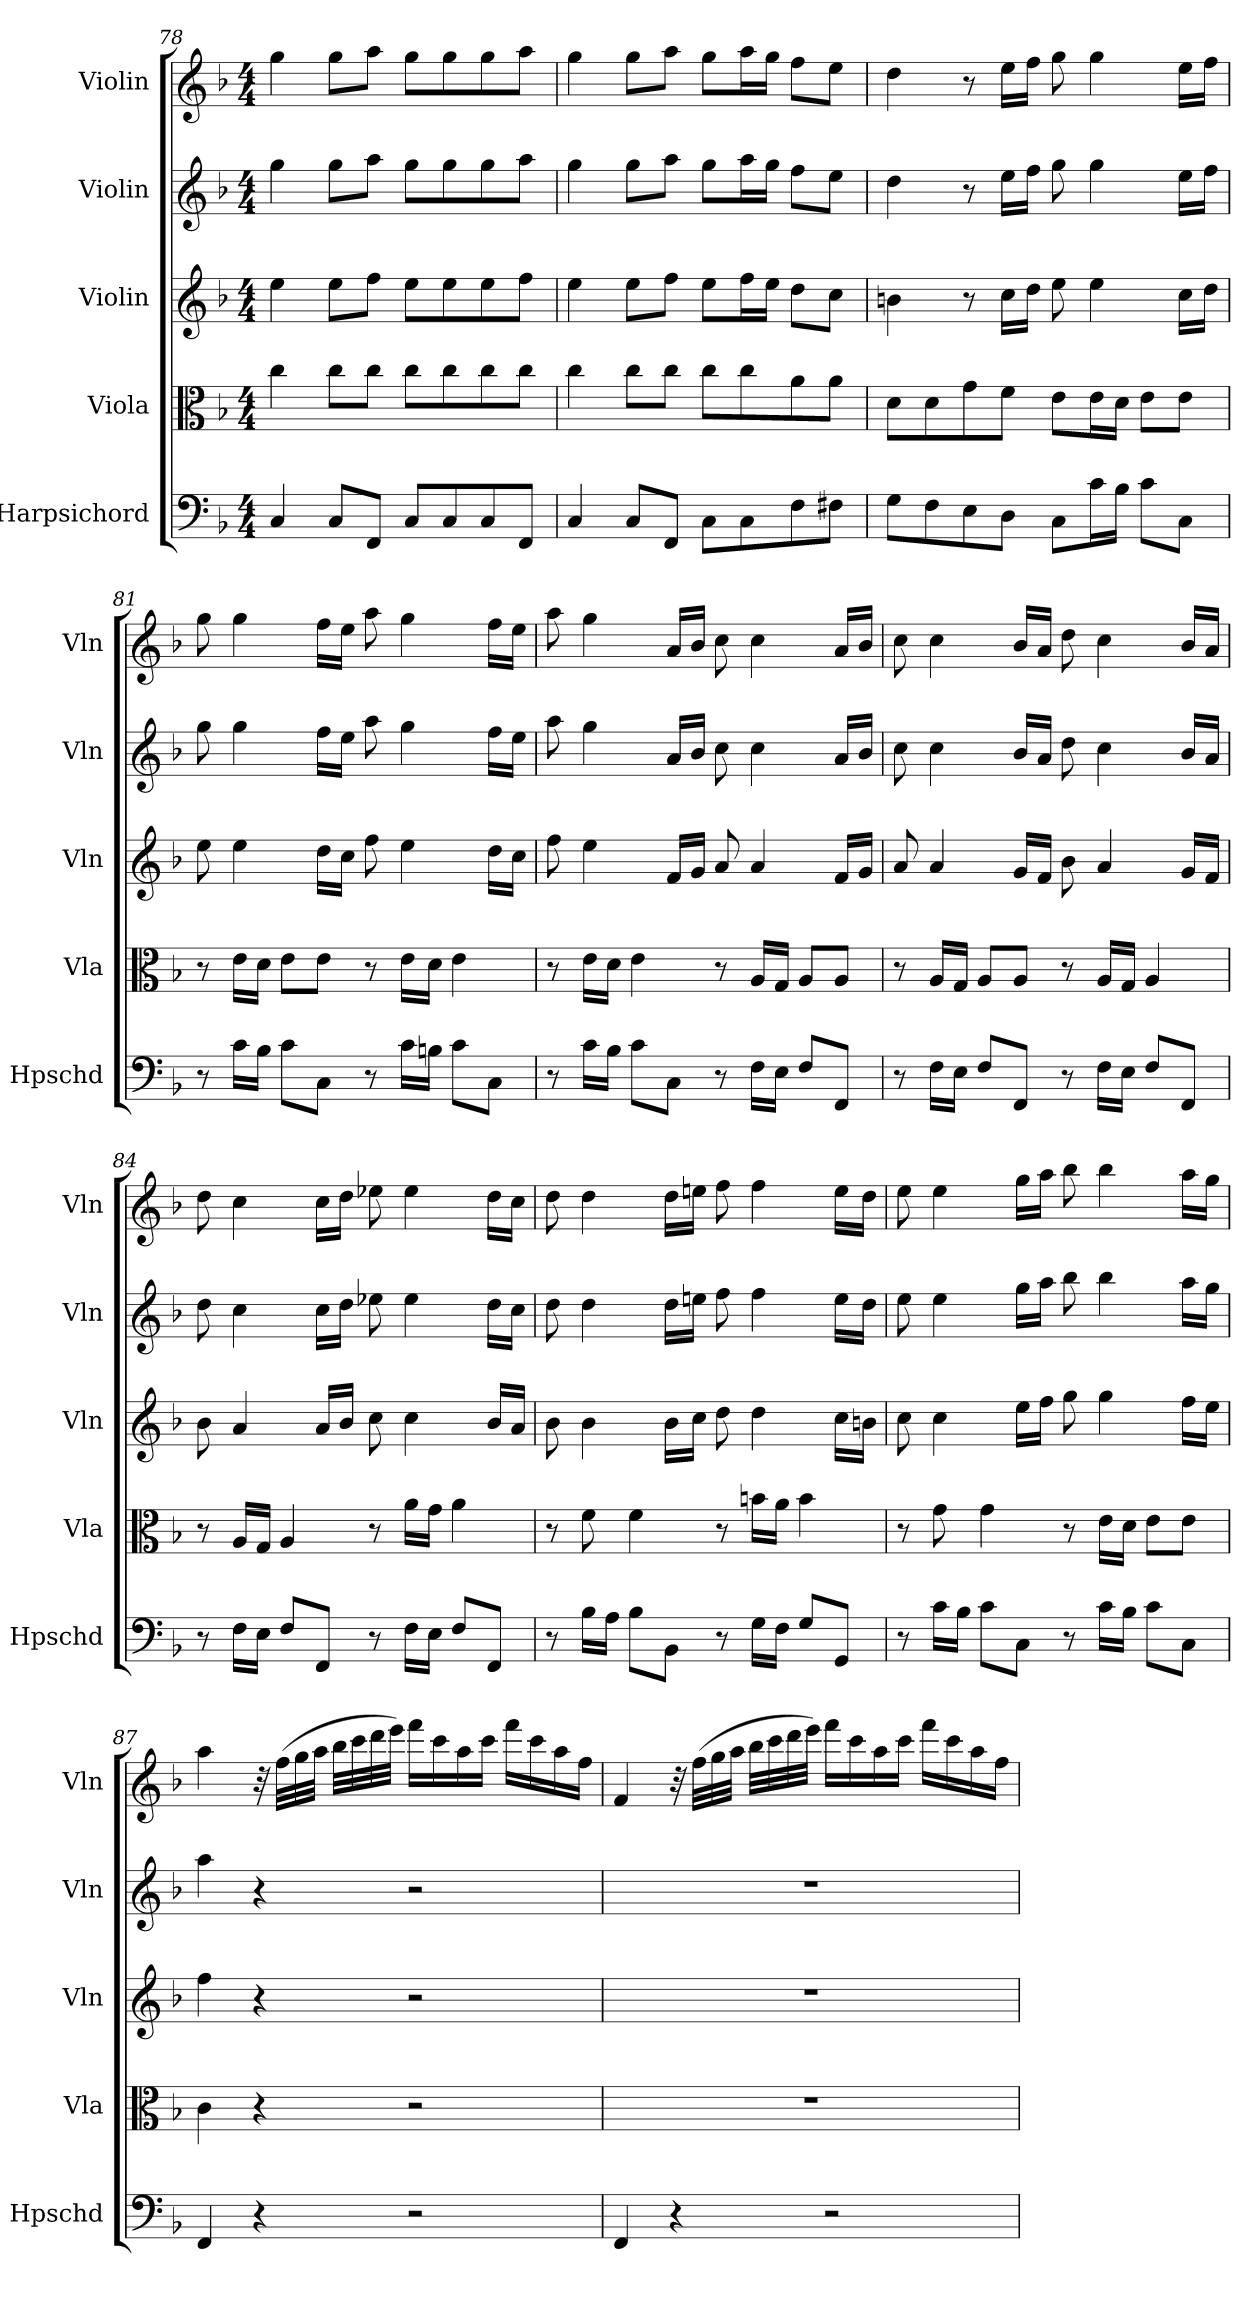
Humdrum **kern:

**kern	**kern	**kern	**kern	**kern
*part5	*part4	*part3	*part2	*part1
*staff5	*staff4	*staff3	*staff2	*staff1
*I"Harpsichord	*I"Viola	*I"Violin	*I"Violin	*I"Violin
*I'Hpschd	*I'Vla	*I'Vln	*I'Vln	*I'Vln
*clefF4	*clefC3	*clefG2	*clefG2	*clefG2
*k[b-]	*k[b-]	*k[b-]	*k[b-]	*k[b-]
*F:	*F:	*F:	*F:	*F:
*M4/4	*M4/4	*M4/4	*M4/4	*M4/4
=78	=78	=78	=78	=78
4C/	4cc\	4ee\	4gg\	4gg\
8C/L	8cc\L	8ee\L	8gg\L	8gg\L
8FF/J	8cc\J	8ff\J	8aa\J	8aa\J
8C/L	8cc\L	8ee\L	8gg\L	8gg\L
8C/	8cc\	8ee\	8gg\	8gg\
8C/	8cc\	8ee\	8gg\	8gg\
8FF/J	8cc\J	8ff\J	8aa\J	8aa\J
=79	=79	=79	=79	=79
4C/	4cc\	4ee\	4gg\	4gg\
8C/L	8cc\L	8ee\L	8gg\L	8gg\L
8FF/J	8cc\J	8ff\J	8aa\J	8aa\J
8C\L	8cc\L	8ee\L	8gg\L	8gg\L
8C\	8cc\	16ff\L	16aa\L	16aa\L
.	.	16ee\JJ	16gg\JJ	16gg\JJ
8F\	8a\	8dd\L	8ff\L	8ff\L
8F#X\J	8a\J	8cc\J	8ee\J	8ee\J
=80	=80	=80	=80	=80
8G\L	8d\L	4bn\	4dd\	4dd\
8F\	8d\	.	.	.
8E\	8g\	8r	8r	8r
8D\J	8f\J	16cc\LL	16ee\LL	16ee\LL
.	.	16dd\JJ	16ff\JJ	16ff\JJ
8C\L	8e\L	8ee\	8gg\	8gg\
16c\L	16e\L	4ee\	4gg\	4gg\
16B-\JJ	16d\JJ	.	.	.
8c\L	8e\L	.	.	.
8C\J	8e\J	16cc\LL	16ee\LL	16ee\LL
.	.	16dd\JJ	16ff\JJ	16ff\JJ
=81	=81	=81	=81	=81
8r	8r	8ee\	8gg\	8gg\
16c\LL	16e\LL	4ee\	4gg\	4gg\
16B-\JJ	16d\JJ	.	.	.
8c\L	8e\L	.	.	.
8C\J	8e\J	16dd\LL	16ff\LL	16ff\LL
.	.	16cc\JJ	16ee\JJ	16ee\JJ
8r	8r	8ff\	8aa\	8aa\
16c\LL	16e\LL	4ee\	4gg\	4gg\
16Bn\JJ	16d\JJ	.	.	.
8c\L	4e\	.	.	.
8C\J	.	16dd\LL	16ff\LL	16ff\LL
.	.	16cc\JJ	16ee\JJ	16ee\JJ
=82	=82	=82	=82	=82
8r	8r	8ff\	8aa\	8aa\
16c\LL	16e\LL	4ee\	4gg\	4gg\
16B-\JJ	16d\JJ	.	.	.
8c\L	4e\	.	.	.
8C\J	.	16f/LL	16a/LL	16a/LL
.	.	16g/JJ	16b-/JJ	16b-/JJ
8r	8r	8a/	8cc\	8cc\
16F\LL	16A/LL	4a/	4cc\	4cc\
16E\JJ	16G/JJ	.	.	.
8F/L	8A/L	.	.	.
8FF/J	8A/J	16f/LL	16a/LL	16a/LL
.	.	16g/JJ	16b-/JJ	16b-/JJ
=83	=83	=83	=83	=83
8r	8r	8a/	8cc\	8cc\
16F\LL	16A/LL	4a/	4cc\	4cc\
16E\JJ	16G/JJ	.	.	.
8F/L	8A/L	.	.	.
8FF/J	8A/J	16g/LL	16b-/LL	16b-/LL
.	.	16f/JJ	16a/JJ	16a/JJ
8r	8r	8b-\	8dd\	8dd\
16F\LL	16A/LL	4a/	4cc\	4cc\
16E\JJ	16G/JJ	.	.	.
8F/L	4A/	.	.	.
8FF/J	.	16g/LL	16b-/LL	16b-/LL
.	.	16f/JJ	16a/JJ	16a/JJ
=84	=84	=84	=84	=84
8r	8r	8b-\	8dd\	8dd\
16F\LL	16A/LL	4a/	4cc\	4cc\
16E\JJ	16G/JJ	.	.	.
8F/L	4A/	.	.	.
8FF/J	.	16a/LL	16cc\LL	16cc\LL
.	.	16b-/JJ	16dd\JJ	16dd\JJ
8r	8r	8cc\	8ee-X\	8ee-X\
16F\LL	16a\LL	4cc\	4ee-\	4ee-\
16E\JJ	16g\JJ	.	.	.
8F/L	4a\	.	.	.
8FF/J	.	16b-/LL	16dd\LL	16dd\LL
.	.	16a/JJ	16cc\JJ	16cc\JJ
=85	=85	=85	=85	=85
8r	8r	8b-\	8dd\	8dd\
16B-\LL	8f\	4b-\	4dd\	4dd\
16A\JJ	.	.	.	.
8B-\L	4f\	.	.	.
8BB-\J	.	16b-\LL	16dd\LL	16dd\LL
.	.	16cc\JJ	16een\JJ	16een\JJ
8r	8r	8dd\	8ff\	8ff\
16G\LL	16bn\LL	4dd\	4ff\	4ff\
16F\JJ	16a\JJ	.	.	.
8G/L	4b\	.	.	.
8GG/J	.	16cc\LL	16ee\LL	16ee\LL
.	.	16bn\JJ	16dd\JJ	16dd\JJ
=86	=86	=86	=86	=86
8r	8r	8cc\	8ee\	8ee\
16c\LL	8g\	4cc\	4ee\	4ee\
16B-\JJ	.	.	.	.
8c\L	4g\	.	.	.
8C\J	.	16ee\LL	16gg\LL	16gg\LL
.	.	16ff\JJ	16aa\JJ	16aa\JJ
8r	8r	8gg\	8bb-\	8bb-\
16c\LL	16e\LL	4gg\	4bb-\	4bb-\
16B-\JJ	16d\JJ	.	.	.
8c\L	8e\L	.	.	.
8C\J	8e\J	16ff\LL	16aa\LL	16aa\LL
.	.	16ee\JJ	16gg\JJ	16gg\JJ
=87	=87	=87	=87	=87
4FF/	4c\	4ff\	4aa\	4aa\
4r	4r	4r	4r	32r
.	.	.	.	(32ff\LLL
.	.	.	.	32gg\
.	.	.	.	32aa\JJJ
.	.	.	.	32bb-\LLL
.	.	.	.	32ccc\
.	.	.	.	32ddd\
.	.	.	.	32eee\JJJ)
2r	2r	2r	2r	16fff\LL
.	.	.	.	16ccc\
.	.	.	.	16aa\
.	.	.	.	16ccc\JJ
.	.	.	.	16fff\LL
.	.	.	.	16ccc\
.	.	.	.	16aa\
.	.	.	.	16ff\JJ
=88	=88	=88	=88	=88
4FF/	1r	1r	1r	4f/
4r	.	.	.	32r
.	.	.	.	(32ff\LLL
.	.	.	.	32gg\
.	.	.	.	32aa\JJJ
.	.	.	.	32bb-\LLL
.	.	.	.	32ccc\
.	.	.	.	32ddd\
.	.	.	.	32eee\JJJ)
2r	.	.	.	16fff\LL
.	.	.	.	16ccc\
.	.	.	.	16aa\
.	.	.	.	16ccc\JJ
.	.	.	.	16fff\LL
.	.	.	.	16ccc\
.	.	.	.	16aa\
.	.	.	.	16ff\JJ
=	=	=	=	=
*-	*-	*-	*-	*-
